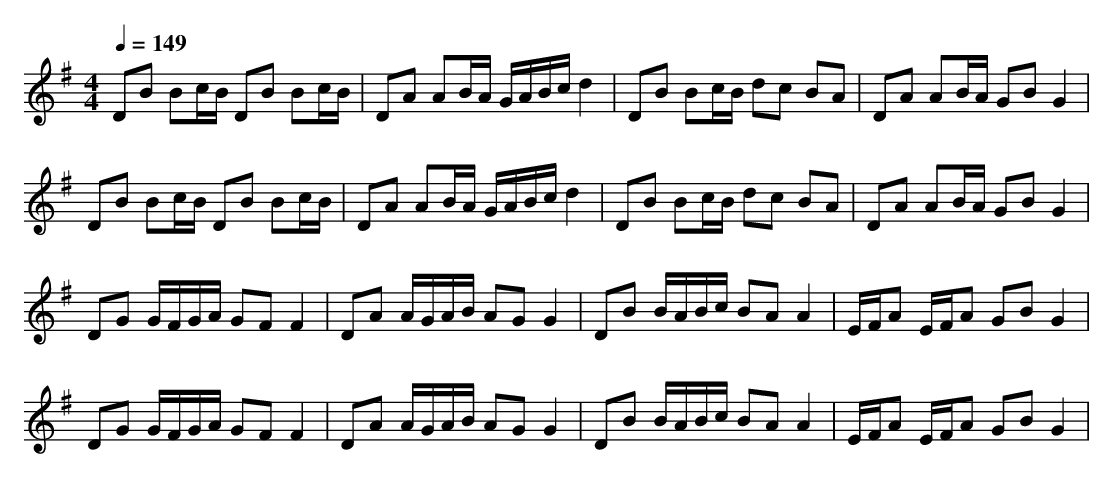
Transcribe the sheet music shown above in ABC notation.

X:1
T:
M: 4/4
L: 1/8
Q:1/4=149
K:G % 1 sharps
DB Bc/2B/2 DB Bc/2B/2|DA AB/2A/2 G/2A/2B/2c/2 d2|DB Bc/2B/2 dc BA|DA AB/2A/2 GB G2|
DB Bc/2B/2 DB Bc/2B/2|DA AB/2A/2 G/2A/2B/2c/2 d2|DB Bc/2B/2 dc BA|DA AB/2A/2 GB G2|
DG G/2F/2G/2A/2 GF F2|DA A/2G/2A/2B/2 AG G2|DB B/2A/2B/2c/2 BA A2|E/2F/2A E/2F/2A GB G2|
DG G/2F/2G/2A/2 GF F2|DA A/2G/2A/2B/2 AG G2|DB B/2A/2B/2c/2 BA A2|E/2F/2A E/2F/2A GB G2|
